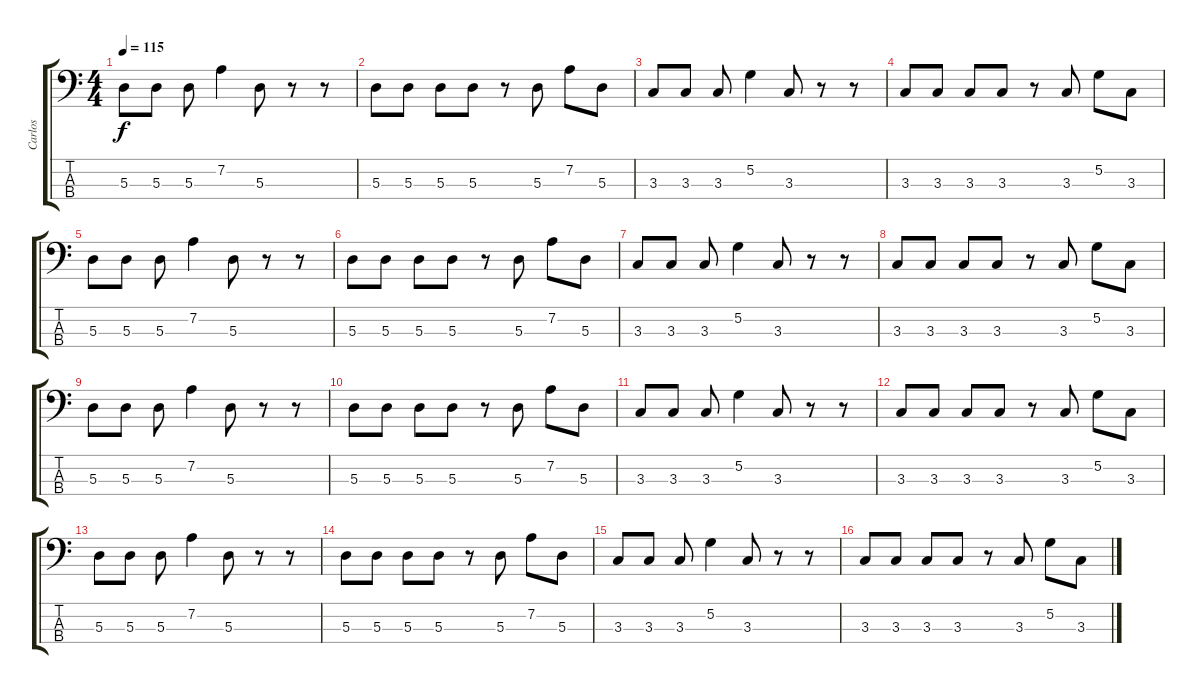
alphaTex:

\track ("Carlos" "Carlos") {instrument electricbassfinger}
\staff {score tabs}
\tuning (G2 D2 A1 D1) {hide}
\ts (4 4)
\tempo 115
\clef f4
\ks c
5.3.8{dy f} 5.3.8 5.3.8 7.2.4 5.3.8 r.8 r.8 |
5.3.8 5.3.8 5.3.8 5.3.8 r.8 5.3.8 7.2.8 5.3.8 |
3.3.8 3.3.8 3.3.8 5.2.4 3.3.8 r.8 r.8 |
3.3.8 3.3.8 3.3.8 3.3.8 r.8 3.3.8 5.2.8 3.3.8 |
5.3.8 5.3.8 5.3.8 7.2.4 5.3.8 r.8 r.8 |
5.3.8 5.3.8 5.3.8 5.3.8 r.8 5.3.8 7.2.8 5.3.8 |
3.3.8 3.3.8 3.3.8 5.2.4 3.3.8 r.8 r.8 |
3.3.8 3.3.8 3.3.8 3.3.8 r.8 3.3.8 5.2.8 3.3.8 |
5.3.8 5.3.8 5.3.8 7.2.4 5.3.8 r.8 r.8 |
5.3.8 5.3.8 5.3.8 5.3.8 r.8 5.3.8 7.2.8 5.3.8 |
3.3.8 3.3.8 3.3.8 5.2.4 3.3.8 r.8 r.8 |
3.3.8 3.3.8 3.3.8 3.3.8 r.8 3.3.8 5.2.8 3.3.8 |
5.3.8 5.3.8 5.3.8 7.2.4 5.3.8 r.8 r.8 |
5.3.8 5.3.8 5.3.8 5.3.8 r.8 5.3.8 7.2.8 5.3.8 |
3.3.8 3.3.8 3.3.8 5.2.4 3.3.8 r.8 r.8 |
3.3.8 3.3.8 3.3.8 3.3.8 r.8 3.3.8 5.2.8 3.3.8
